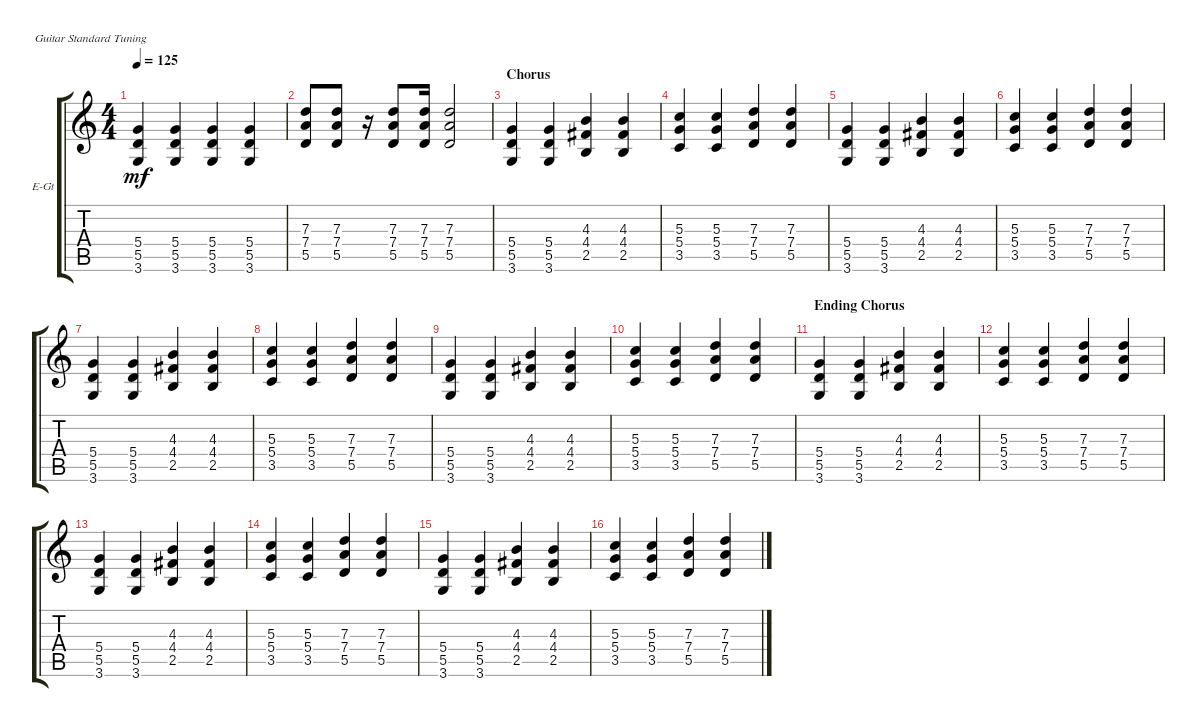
\defaultSystemsLayout 4
\bracketExtendMode groupsimilarinstruments
\firstSystemTrackNameOrientation horizontal
\otherSystemsTrackNameOrientation horizontal
\track ("Rhythm" "E-Gt") {instrument distortionguitar}
\staff {score tabs}
\tuning (E4 B3 G3 D3 A2 E2)
\ts (4 4)
\tempo 125
\clef g2
\ks c
(3.6 5.5 5.4).4{dy mf} (3.6 5.5 5.4).4 (3.6 5.5 5.4).4 (3.6 5.5 5.4).4 |
(5.5 7.4 7.3).8 (5.5 7.4 7.3).8 r.16 (5.5 7.4 7.3).8 (5.5 7.4 7.3).16 (5.5 7.4 7.3).2 |
\section ("" "Chorus")
(3.6 5.5 5.4).4 (3.6 5.5 5.4).4 (2.5 4.4 4.3).4 (2.5 4.4 4.3).4 |
(3.5 5.4 5.3).4 (3.5 5.4 5.3).4 (5.5 7.4 7.3).4 (5.5 7.4 7.3).4 |
(3.6 5.5 5.4).4 (3.6 5.5 5.4).4 (2.5 4.4 4.3).4 (2.5 4.4 4.3).4 |
(3.5 5.4 5.3).4 (3.5 5.4 5.3).4 (5.5 7.4 7.3).4 (5.5 7.4 7.3).4 |
(3.6 5.5 5.4).4 (3.6 5.5 5.4).4 (2.5 4.4 4.3).4 (2.5 4.4 4.3).4 |
(3.5 5.4 5.3).4 (3.5 5.4 5.3).4 (5.5 7.4 7.3).4 (5.5 7.4 7.3).4 |
(3.6 5.5 5.4).4 (3.6 5.5 5.4).4 (2.5 4.4 4.3).4 (2.5 4.4 4.3).4 |
(3.5 5.4 5.3).4 (3.5 5.4 5.3).4 (5.5 7.4 7.3).4 (5.5 7.4 7.3).4 |
\section ("" "Ending Chorus")
(3.6 5.5 5.4).4 (3.6 5.5 5.4).4 (2.5 4.4 4.3).4 (2.5 4.4 4.3).4 |
(3.5 5.4 5.3).4 (3.5 5.4 5.3).4 (5.5 7.4 7.3).4 (5.5 7.4 7.3).4 |
(3.6 5.5 5.4).4 (3.6 5.5 5.4).4 (2.5 4.4 4.3).4 (2.5 4.4 4.3).4 |
(3.5 5.4 5.3).4 (3.5 5.4 5.3).4 (5.5 7.4 7.3).4 (5.5 7.4 7.3).4 |
(3.6 5.5 5.4).4 (3.6 5.5 5.4).4 (2.5 4.4 4.3).4 (2.5 4.4 4.3).4 |
(3.5 5.4 5.3).4 (3.5 5.4 5.3).4 (5.5 7.4 7.3).4 (5.5 7.4 7.3).4
